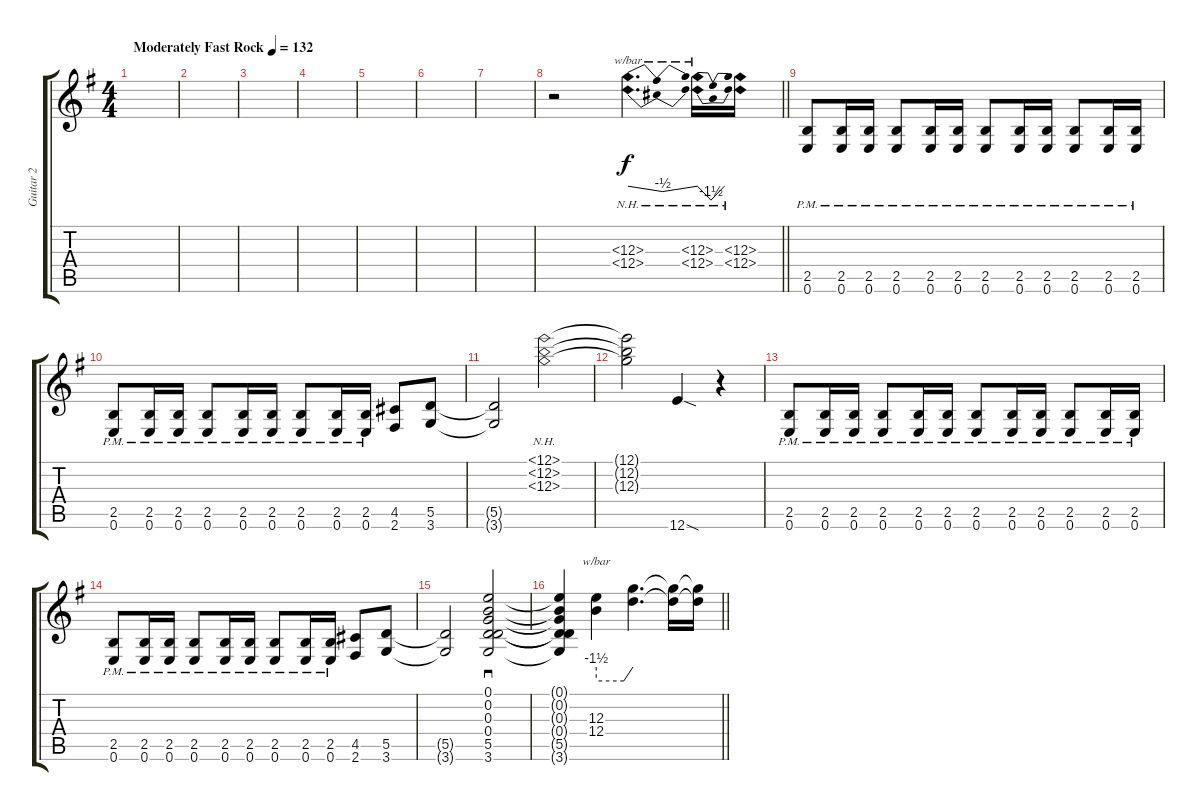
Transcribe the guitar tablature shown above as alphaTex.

\track ("Guitar 2" "Guitar 2") {instrument distortionguitar}
\staff {score tabs}
\tuning (E4 B3 G3 D3 A2 E2) {hide}
\ts (4 4)
\tempo (132 "Moderately Fast Rock")
\clef g2
\ks g
|
|
|
|
|
|
|
\barLineRight lightlight
r.2 (12.3{nh} 12.4{nh}).4{d tbe (dip default 0 0 30 -2 60 0)} (12.3{nh} 12.4{nh}).16{tbe (dip default 0 0 30 -6 60 0)} (12.3{nh} 12.4{nh}).16 |
(2.5{pm} 0.6{pm}).8 (2.5{pm} 0.6{pm}).16 (2.5{pm} 0.6{pm}).16 (2.5{pm} 0.6{pm}).8 (2.5{pm} 0.6{pm}).16 (2.5{pm} 0.6{pm}).16 (2.5{pm} 0.6{pm}).8 (2.5{pm} 0.6{pm}).16 (2.5{pm} 0.6{pm}).16 (2.5{pm} 0.6{pm}).8 (2.5{pm} 0.6{pm}).16 (2.5{pm} 0.6{pm}).16 |
(2.5{pm} 0.6{pm}).8 (2.5{pm} 0.6{pm}).16 (2.5{pm} 0.6{pm}).16 (2.5{pm} 0.6{pm}).8 (2.5{pm} 0.6{pm}).16 (2.5{pm} 0.6{pm}).16 (2.5{pm} 0.6{pm}).8 (2.5{pm} 0.6{pm}).16 (2.5{pm} 0.6{pm}).16 (4.5 2.6).8 (5.5 3.6).8 |
(5.5{t} 3.6{t}).2 (12.1{nh} 12.2{nh} 12.3{nh}).2 |
(12.1{t} 12.2{t} 12.3{t}).2 12.6{sod}.4 r.4 |
(2.5{pm} 0.6{pm}).8 (2.5{pm} 0.6{pm}).16 (2.5{pm} 0.6{pm}).16 (2.5{pm} 0.6{pm}).8 (2.5{pm} 0.6{pm}).16 (2.5{pm} 0.6{pm}).16 (2.5{pm} 0.6{pm}).8 (2.5{pm} 0.6{pm}).16 (2.5{pm} 0.6{pm}).16 (2.5{pm} 0.6{pm}).8 (2.5{pm} 0.6{pm}).16 (2.5{pm} 0.6{pm}).16 |
(2.5{pm} 0.6{pm}).8 (2.5{pm} 0.6{pm}).16 (2.5{pm} 0.6{pm}).16 (2.5{pm} 0.6{pm}).8 (2.5{pm} 0.6{pm}).16 (2.5{pm} 0.6{pm}).16 (2.5{pm} 0.6{pm}).8 (2.5{pm} 0.6{pm}).16 (2.5{pm} 0.6{pm}).16 (4.5 2.6).8 (5.5 3.6).8 |
(5.5{t} 3.6{t}).2 (0.1 0.2 0.3 0.4 5.5 3.6).2{sd} |
\barLineRight lightlight
(0.1{t} 0.2{t} 0.3{t} 0.4{t} 5.5{t} 3.6{t}).4 (12.3 12.4).4{tbe (custom default 0 -6 45 -6 60 0)} (12.3{t} 12.4{t}).4{d} (12.3{t} 12.4{t}).16 (12.3{t} 12.4{t}).16
